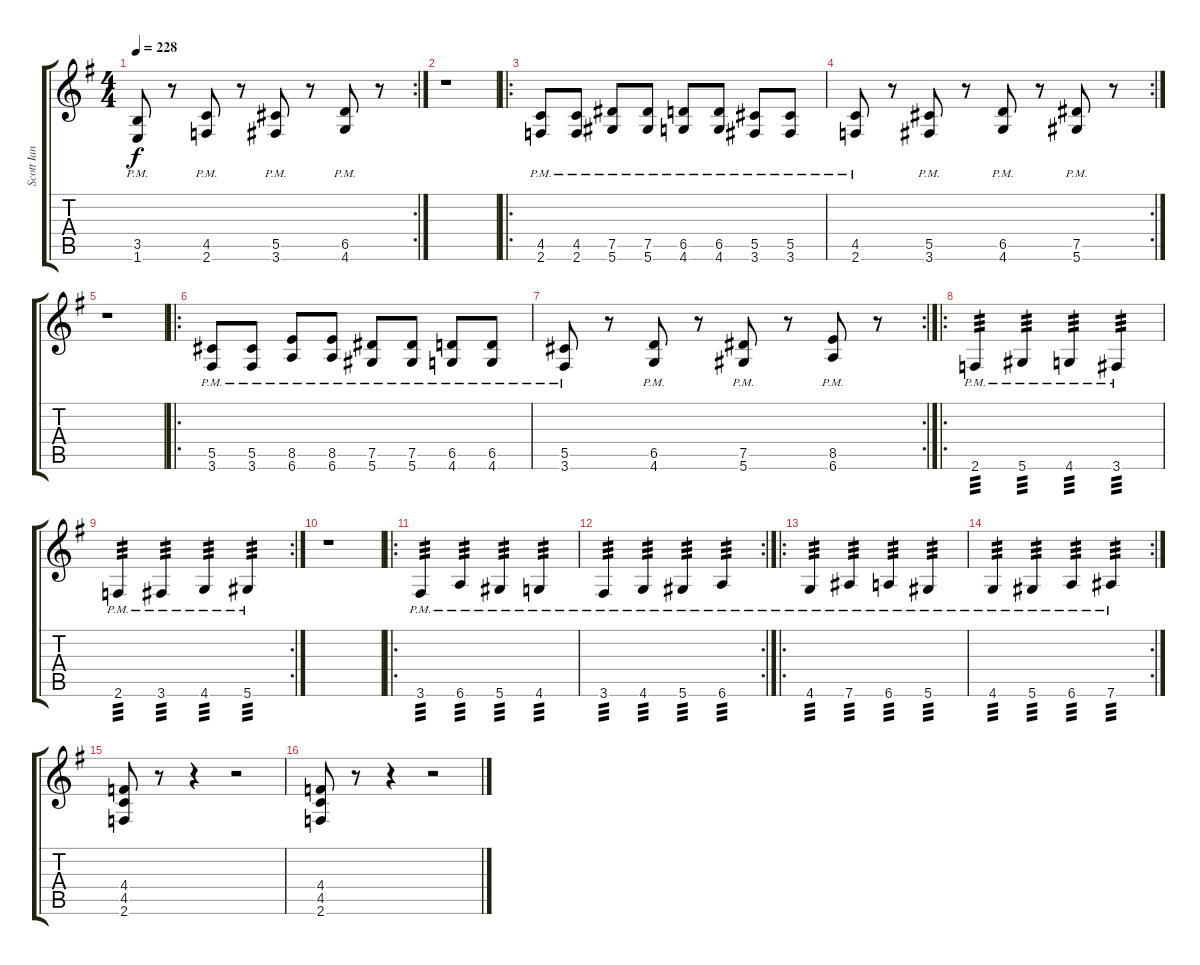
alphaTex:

\track ("Scott Ian" "Scott Ian") {instrument distortionguitar}
\staff {score tabs}
\tuning (Eb4 Bb3 Gb3 Db3 Ab2 Eb2) {hide}
\rc 2
\ts (4 4)
\tempo 228
\clef g2
\ks g
(3.5{pm} 1.6{pm}).8{dy f} r.8 (4.5{pm} 2.6{pm}).8 r.8 (5.5{pm} 3.6{pm}).8 r.8 (6.5{pm} 4.6{pm}).8 r.8 |
r.1 |
\ro
(4.5{pm} 2.6{pm}).8 (4.5{pm} 2.6{pm}).8 (7.5{pm} 5.6{pm}).8 (7.5{pm} 5.6{pm}).8 (6.5{pm} 4.6{pm}).8 (6.5{pm} 4.6{pm}).8 (5.5{pm} 3.6{pm}).8 (5.5{pm} 3.6{pm}).8 |
\rc 2
(4.5{pm} 2.6{pm}).8 r.8 (5.5{pm} 3.6{pm}).8 r.8 (6.5{pm} 4.6{pm}).8 r.8 (7.5{pm} 5.6{pm}).8 r.8 |
r.1 |
\ro
(5.5{pm} 3.6{pm}).8 (5.5{pm} 3.6{pm}).8 (8.5{pm} 6.6{pm}).8 (8.5{pm} 6.6{pm}).8 (7.5{pm} 5.6{pm}).8 (7.5{pm} 5.6{pm}).8 (6.5{pm} 4.6{pm}).8 (6.5{pm} 4.6{pm}).8 |
\rc 2
(5.5{pm} 3.6{pm}).8 r.8 (6.5{pm} 4.6{pm}).8 r.8 (7.5{pm} 5.6{pm}).8 r.8 (8.5{pm} 6.6{pm}).8 r.8 |
\ro
2.6{pm}.4{tp 3} 5.6{pm}.4{tp 3} 4.6{pm}.4{tp 3} 3.6{pm}.4{tp 3} |
\rc 2
2.6{pm}.4{tp 3} 3.6{pm}.4{tp 3} 4.6{pm}.4{tp 3} 5.6{pm}.4{tp 3} |
r.1 |
\ro
3.6{pm}.4{tp 3} 6.6{pm}.4{tp 3} 5.6{pm}.4{tp 3} 4.6{pm}.4{tp 3} |
\rc 2
3.6{pm}.4{tp 3} 4.6{pm}.4{tp 3} 5.6{pm}.4{tp 3} 6.6{pm}.4{tp 3} |
\ro
4.6{pm}.4{tp 3} 7.6{pm}.4{tp 3} 6.6{pm}.4{tp 3} 5.6{pm}.4{tp 3} |
\rc 2
4.6{pm}.4{tp 3} 5.6{pm}.4{tp 3} 6.6{pm}.4{tp 3} 7.6{pm}.4{tp 3} |
(4.4 4.5 2.6).8 r.8 r.4 r.2 |
(4.4 4.5 2.6).8 r.8 r.4 r.2
